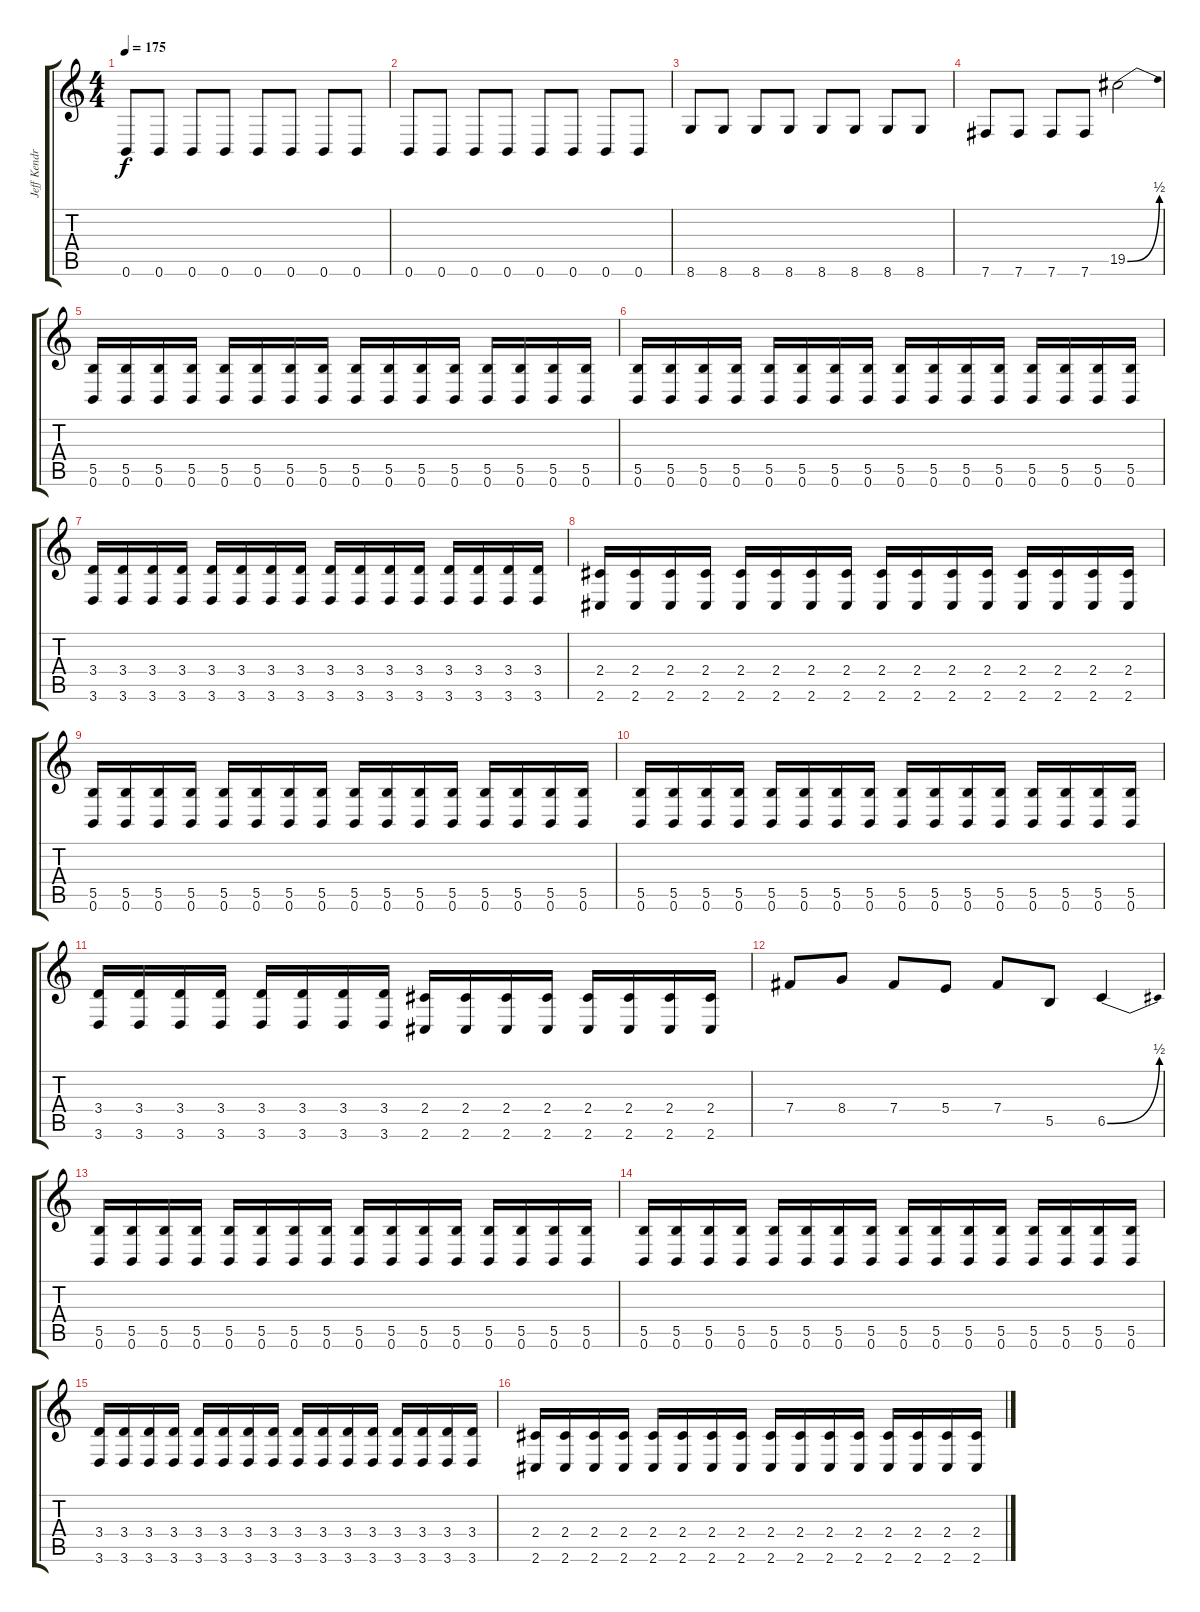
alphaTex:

\track ("Jeff Kendrick (rhythm)" "Jeff Kendr") {instrument distortionguitar}
\staff {score tabs}
\tuning (Db4 Ab3 E3 B2 Gb2 B1) {hide}
\ts (4 4)
\tempo 175
\clef g2
\ks c
0.6.8{dy f} 0.6.8 0.6.8 0.6.8 0.6.8 0.6.8 0.6.8 0.6.8 |
0.6.8 0.6.8 0.6.8 0.6.8 0.6.8 0.6.8 0.6.8 0.6.8 |
8.6.8 8.6.8 8.6.8 8.6.8 8.6.8 8.6.8 8.6.8 8.6.8 |
7.6.8 7.6.8 7.6.8 7.6.8 19.5{be (bend 0 0 60 2)}.2 |
(5.5 0.6).16 (5.5 0.6).16 (5.5 0.6).16 (5.5 0.6).16 (5.5 0.6).16 (5.5 0.6).16 (5.5 0.6).16 (5.5 0.6).16 (5.5 0.6).16 (5.5 0.6).16 (5.5 0.6).16 (5.5 0.6).16 (5.5 0.6).16 (5.5 0.6).16 (5.5 0.6).16 (5.5 0.6).16 |
(5.5 0.6).16 (5.5 0.6).16 (5.5 0.6).16 (5.5 0.6).16 (5.5 0.6).16 (5.5 0.6).16 (5.5 0.6).16 (5.5 0.6).16 (5.5 0.6).16 (5.5 0.6).16 (5.5 0.6).16 (5.5 0.6).16 (5.5 0.6).16 (5.5 0.6).16 (5.5 0.6).16 (5.5 0.6).16 |
(3.4 3.6).16 (3.4 3.6).16 (3.4 3.6).16 (3.4 3.6).16 (3.4 3.6).16 (3.4 3.6).16 (3.4 3.6).16 (3.4 3.6).16 (3.4 3.6).16 (3.4 3.6).16 (3.4 3.6).16 (3.4 3.6).16 (3.4 3.6).16 (3.4 3.6).16 (3.4 3.6).16 (3.4 3.6).16 |
(2.4 2.6).16 (2.4 2.6).16 (2.4 2.6).16 (2.4 2.6).16 (2.4 2.6).16 (2.4 2.6).16 (2.4 2.6).16 (2.4 2.6).16 (2.4 2.6).16 (2.4 2.6).16 (2.4 2.6).16 (2.4 2.6).16 (2.4 2.6).16 (2.4 2.6).16 (2.4 2.6).16 (2.4 2.6).16 |
(5.5 0.6).16 (5.5 0.6).16 (5.5 0.6).16 (5.5 0.6).16 (5.5 0.6).16 (5.5 0.6).16 (5.5 0.6).16 (5.5 0.6).16 (5.5 0.6).16 (5.5 0.6).16 (5.5 0.6).16 (5.5 0.6).16 (5.5 0.6).16 (5.5 0.6).16 (5.5 0.6).16 (5.5 0.6).16 |
(5.5 0.6).16 (5.5 0.6).16 (5.5 0.6).16 (5.5 0.6).16 (5.5 0.6).16 (5.5 0.6).16 (5.5 0.6).16 (5.5 0.6).16 (5.5 0.6).16 (5.5 0.6).16 (5.5 0.6).16 (5.5 0.6).16 (5.5 0.6).16 (5.5 0.6).16 (5.5 0.6).16 (5.5 0.6).16 |
(3.4 3.6).16 (3.4 3.6).16 (3.4 3.6).16 (3.4 3.6).16 (3.4 3.6).16 (3.4 3.6).16 (3.4 3.6).16 (3.4 3.6).16 (2.4 2.6).16 (2.4 2.6).16 (2.4 2.6).16 (2.4 2.6).16 (2.4 2.6).16 (2.4 2.6).16 (2.4 2.6).16 (2.4 2.6).16 |
7.4.8 8.4.8 7.4.8 5.4.8 7.4.8 5.5.8 6.5{be (bend 0 0 60 2)}.4 |
(5.5 0.6).16 (5.5 0.6).16 (5.5 0.6).16 (5.5 0.6).16 (5.5 0.6).16 (5.5 0.6).16 (5.5 0.6).16 (5.5 0.6).16 (5.5 0.6).16 (5.5 0.6).16 (5.5 0.6).16 (5.5 0.6).16 (5.5 0.6).16 (5.5 0.6).16 (5.5 0.6).16 (5.5 0.6).16 |
(5.5 0.6).16 (5.5 0.6).16 (5.5 0.6).16 (5.5 0.6).16 (5.5 0.6).16 (5.5 0.6).16 (5.5 0.6).16 (5.5 0.6).16 (5.5 0.6).16 (5.5 0.6).16 (5.5 0.6).16 (5.5 0.6).16 (5.5 0.6).16 (5.5 0.6).16 (5.5 0.6).16 (5.5 0.6).16 |
(3.4 3.6).16 (3.4 3.6).16 (3.4 3.6).16 (3.4 3.6).16 (3.4 3.6).16 (3.4 3.6).16 (3.4 3.6).16 (3.4 3.6).16 (3.4 3.6).16 (3.4 3.6).16 (3.4 3.6).16 (3.4 3.6).16 (3.4 3.6).16 (3.4 3.6).16 (3.4 3.6).16 (3.4 3.6).16 |
(2.4 2.6).16 (2.4 2.6).16 (2.4 2.6).16 (2.4 2.6).16 (2.4 2.6).16 (2.4 2.6).16 (2.4 2.6).16 (2.4 2.6).16 (2.4 2.6).16 (2.4 2.6).16 (2.4 2.6).16 (2.4 2.6).16 (2.4 2.6).16 (2.4 2.6).16 (2.4 2.6).16 (2.4 2.6).16
